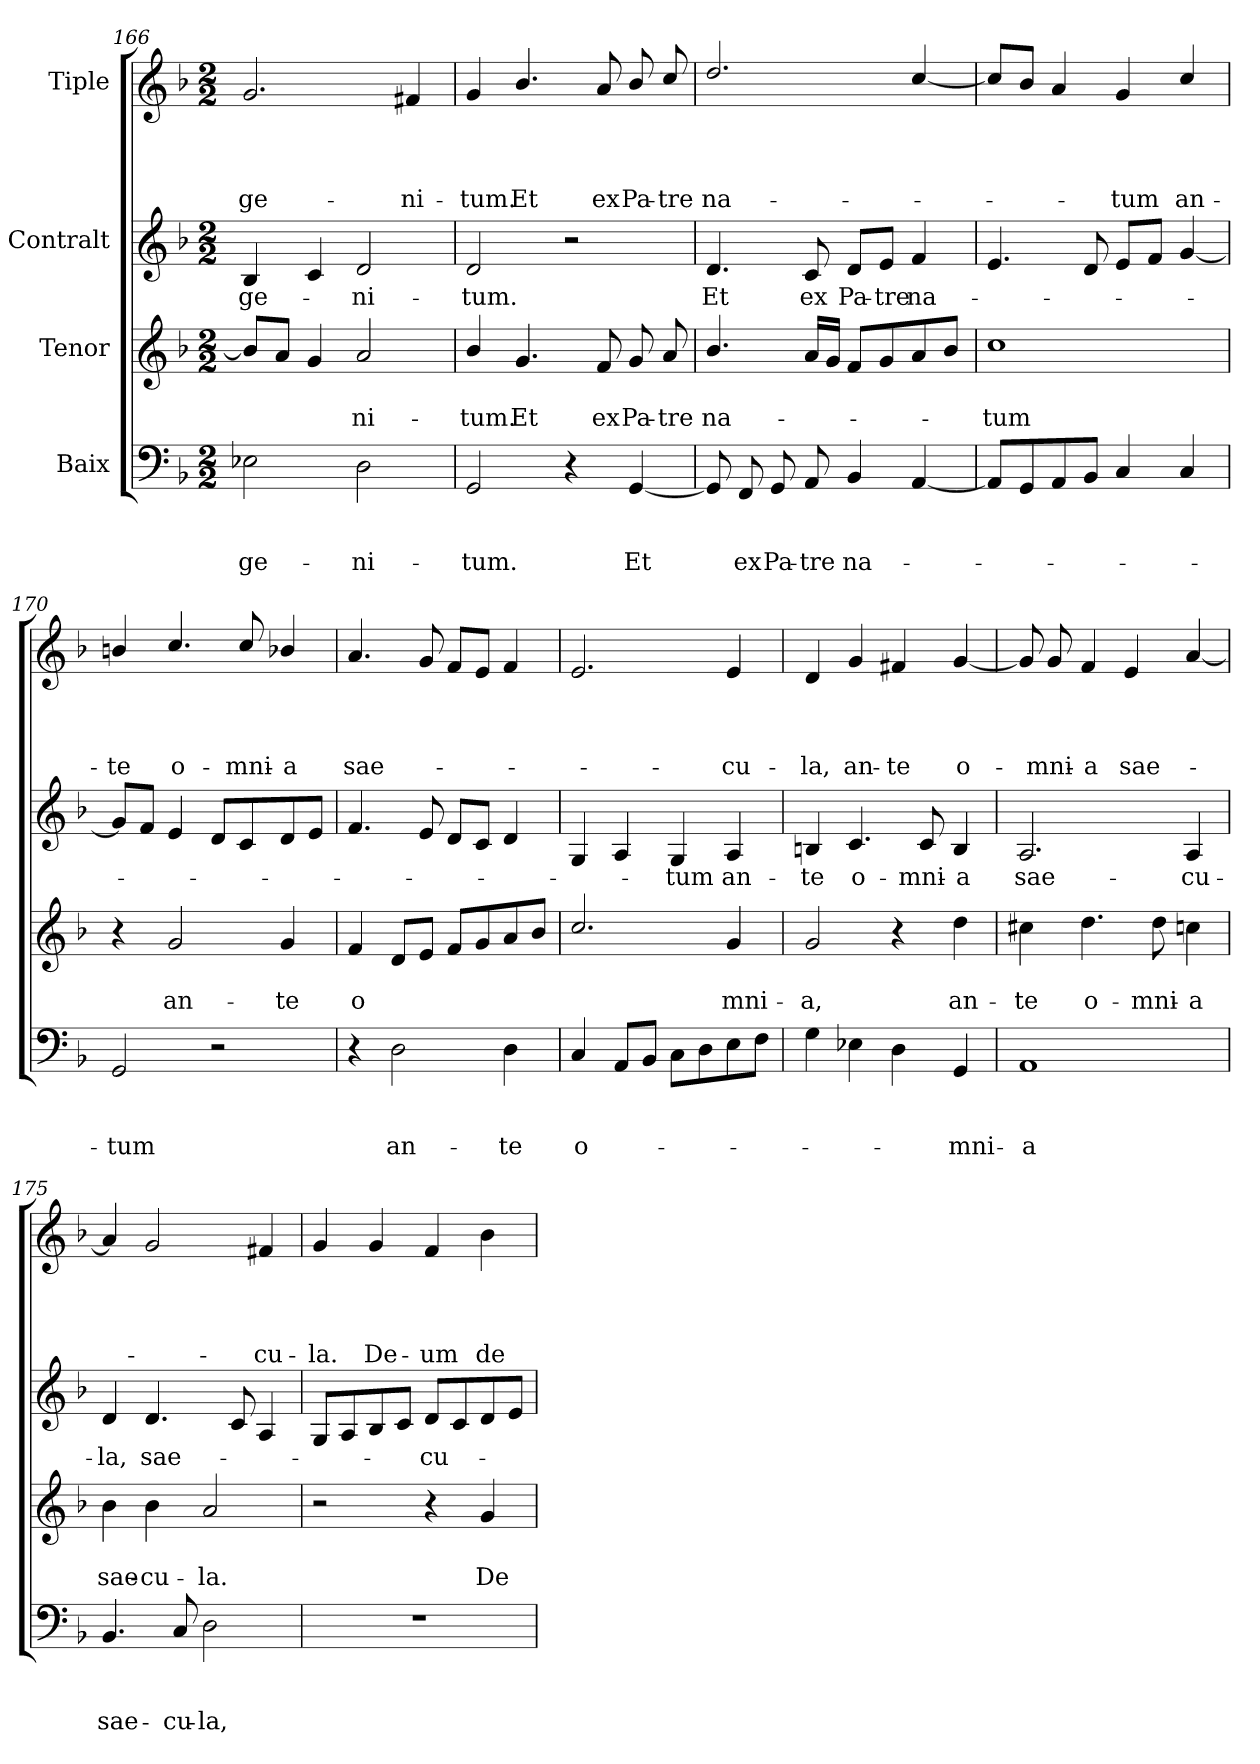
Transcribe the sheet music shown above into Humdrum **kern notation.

**kern	**text	**text	**text	**kern	**text	**text	**kern	**text	**kern	**text	**text	**text	**text
*part4	*part4	*part4	*part4	*part3	*part3	*part3	*part2	*part2	*part1	*part1	*part1	*part1	*part1
*staff4	*staff4	*staff4	*staff4	*staff3	*staff3	*staff3	*staff2	*staff2	*staff1	*staff1	*staff1	*staff1	*staff1
*I"Baix	*	*	*	*I"Tenor	*	*	*I"Contralt	*	*I"Tiple	*	*	*	*
*clefF4	*	*	*	*clefG2	*	*	*clefG2	*	*clefG2	*	*	*	*
*k[b-]	*	*	*	*k[b-]	*	*	*k[b-]	*	*k[b-]	*	*	*	*
*F:	*	*	*	*F:	*	*	*F:	*	*F:	*	*	*	*
*M2/2	*	*	*	*M2/2	*	*	*M2/2	*	*M2/2	*	*	*	*
=166	=166	=166	=166	=166	=166	=166	=166	=166	=166	=166	=166	=166	=166
!	!	!	!LO:LY:b	!	!	!	!	!LO:LY:b	!	!	!	!	!LO:LY:b
2E-X\	.	.	-ge-	8b-/L]	.	.	4B-/	-ge-	2.g/	.	.	.	-ge-
.	.	.	.	8a/J	.	.	.	.	.	.	.	.	.
.	.	.	.	4g/	.	.	4c/	.	.	.	.	.	.
!	!	!	!LO:LY:b	!	!	!LO:LY:b	!	!LO:LY:b	!	!	!	!	!
2D\	.	.	-ni-	2a/	.	-ni-	2d/	-ni-	.	.	.	.	.
!	!	!	!	!	!	!	!	!	!	!	!	!	!LO:LY:b
.	.	.	.	.	.	.	.	.	4f#X/	.	.	.	-ni-
=167	=167	=167	=167	=167	=167	=167	=167	=167	=167	=167	=167	=167	=167
!	!	!	!LO:LY:b	!	!	!LO:LY:b	!	!LO:LY:b	!	!	!	!	!LO:LY:b
2GG/	.	.	-tum.	4b-/	.	-tum.	2d/	-tum.	4g/	.	.	.	-tum.
!	!	!	!	!	!	!LO:LY:b	!	!	!	!	!	!	!LO:LY:b
.	.	.	.	4.g/	.	Et	.	.	4.b-/	.	.	.	Et
4r	.	.	.	.	.	.	2r	.	.	.	.	.	.
!	!	!	!	!	!	!LO:LY:b	!	!	!	!	!	!	!LO:LY:b
.	.	.	.	8f/	.	ex	.	.	8a/	.	.	.	ex
!	!	!	!LO:LY:b	!	!	!LO:LY:b	!	!	!	!	!	!	!LO:LY:b
[<4GG/	.	.	Et	8g/	.	Pa-	.	.	8b-/	.	.	.	Pa-
!	!	!	!	!	!	!LO:LY:b	!	!	!	!	!	!	!LO:LY:b
.	.	.	.	8a/	.	-tre	.	.	8cc/	.	.	.	-tre
=168	=168	=168	=168	=168	=168	=168	=168	=168	=168	=168	=168	=168	=168
!	!	!	!	!	!	!LO:LY:b	!	!LO:LY:b	!	!	!	!	!LO:LY:b
8GG/]	.	.	.	4.b-/	.	na-	4.d/	Et	2.dd/	.	.	.	na-
!	!	!	!LO:LY:b	!	!	!	!	!	!	!	!	!	!
8FF/	.	.	ex	.	.	.	.	.	.	.	.	.	.
!	!	!	!LO:LY:b	!	!	!	!	!	!	!	!	!	!
8GG/	.	.	Pa-	.	.	.	.	.	.	.	.	.	.
!	!	!	!LO:LY:b	!	!	!	!	!LO:LY:b	!	!	!	!	!
8AA/	.	.	-tre	16a/LL	.	.	8c/	ex	.	.	.	.	.
.	.	.	.	16g/JJ	.	.	.	.	.	.	.	.	.
!	!	!	!LO:LY:b	!	!	!	!	!LO:LY:b	!	!	!	!	!
4BB-/	.	.	na-	8f/L	.	.	8d/L	Pa-	.	.	.	.	.
!	!	!	!	!	!	!	!	!LO:LY:b	!	!	!	!	!
.	.	.	.	8g/	.	.	8e/J	-tre	.	.	.	.	.
!	!	!	!	!	!	!	!	!LO:LY:b	!	!	!	!	!
[<4AA/	.	.	.	8a/	.	.	4f/	na-	[>4cc/	.	.	.	.
.	.	.	.	8b-/J	.	.	.	.	.	.	.	.	.
=169	=169	=169	=169	=169	=169	=169	=169	=169	=169	=169	=169	=169	=169
!	!	!	!	!	!	!LO:LY:b	!	!	!	!	!	!	!
8AA/L]	.	.	.	1cc	.	-tum	4.e/	.	8cc/L]	.	.	.	.
8GG/	.	.	.	.	.	.	.	.	8b-/J	.	.	.	.
8AA/	.	.	.	.	.	.	.	.	4a/	.	.	.	.
8BB-/J	.	.	.	.	.	.	8d/	.	.	.	.	.	.
!	!	!	!	!	!	!	!	!	!	!	!	!	!LO:LY:b
4C/	.	.	.	.	.	.	8e/L	.	4g/	.	.	.	-tum
.	.	.	.	.	.	.	8f/J	.	.	.	.	.	.
!	!	!	!	!	!	!	!	!	!	!	!	!	!LO:LY:b
4C/	.	.	.	.	.	.	[<4g/	.	4cc/	.	.	.	an-
=170	=170	=170	=170	=170	=170	=170	=170	=170	=170	=170	=170	=170	=170
!	!	!	!LO:LY:b	!	!	!	!	!	!	!	!	!	!LO:LY:b
2GG/	.	.	-tum	4r	.	.	8g/L]	.	4bn/	.	.	.	-te
.	.	.	.	.	.	.	8f/J	.	.	.	.	.	.
!	!	!	!	!	!	!LO:LY:b	!	!	!	!	!	!	!LO:LY:b
.	.	.	.	2g/	.	an-	4e/	.	4.cc/	.	.	.	o-
2r	.	.	.	.	.	.	8d/L	.	.	.	.	.	.
!	!	!	!	!	!	!	!	!	!	!	!	!	!LO:LY:b
.	.	.	.	.	.	.	8c/	.	8cc/	.	.	.	-mni-
!	!	!	!	!	!	!LO:LY:b	!	!	!	!	!	!	!LO:LY:b
.	.	.	.	4g/	.	-te	8d/	.	4b-X/	.	.	.	-a
.	.	.	.	.	.	.	8e/J	.	.	.	.	.	.
!!LO:PB:g=z
=171	=171	=171	=171	=171	=171	=171	=171	=171	=171	=171	=171	=171	=171
!	!	!	!	!	!	!LO:LY:b	!	!	!	!	!	!	!LO:LY:b
4r	.	.	.	4f/	.	o	4.f/	.	4.a/	.	.	.	sae-
!	!	!	!LO:LY:b	!	!	!	!	!	!	!	!	!	!
2D\	.	.	an-	8d/L	.	.	.	.	.	.	.	.	.
.	.	.	.	8e/J	.	.	8e/	.	8g/	.	.	.	.
.	.	.	.	8f/L	.	.	8d/L	.	8f/L	.	.	.	.
.	.	.	.	8g/	.	.	8c/J	.	8e/J	.	.	.	.
!	!	!	!LO:LY:b	!	!	!	!	!	!	!	!	!	!
4D\	.	.	-te	8a/	.	.	4d/	.	4f/	.	.	.	.
.	.	.	.	8b-/J	.	.	.	.	.	.	.	.	.
=172	=172	=172	=172	=172	=172	=172	=172	=172	=172	=172	=172	=172	=172
!	!	!	!LO:LY:b	!	!	!	!	!	!	!	!	!	!
4C/	.	.	o-	2.cc/	.	.	4G/	.	2.e/	.	.	.	.
8AA/L	.	.	.	.	.	.	4A/	.	.	.	.	.	.
8BB-/J	.	.	.	.	.	.	.	.	.	.	.	.	.
!	!	!	!	!	!	!	!	!LO:LY:b	!	!	!	!	!
8C\L	.	.	.	.	.	.	4G/	-tum	.	.	.	.	.
8D\	.	.	.	.	.	.	.	.	.	.	.	.	.
!	!	!	!	!	!	!LO:LY:b	!	!LO:LY:b	!	!	!	!	!LO:LY:b
8E\	.	.	.	4g/	.	mni-	4A/	an-	4e/	.	.	.	-cu-
8F\J	.	.	.	.	.	.	.	.	.	.	.	.	.
=173	=173	=173	=173	=173	=173	=173	=173	=173	=173	=173	=173	=173	=173
!	!	!	!	!	!	!LO:LY:b	!	!LO:LY:b	!	!	!	!	!LO:LY:b
4G\	.	.	.	2g/	.	-a,	4Bn/	-te	4d/	.	.	.	-la,
!	!	!	!	!	!	!	!	!LO:LY:b	!	!	!	!	!LO:LY:b
4E-X\	.	.	.	.	.	.	4.c/	o-	4g/	.	.	.	an-
!	!	!	!	!	!	!	!	!	!	!	!	!	!LO:LY:b
4D\	.	.	.	4r	.	.	.	.	4f#X/	.	.	.	-te
!	!	!	!	!	!	!	!	!LO:LY:b	!	!	!	!	!
.	.	.	.	.	.	.	8c/	-mni-	.	.	.	.	.
!	!	!	!LO:LY:b	!	!	!LO:LY:b	!	!LO:LY:b	!	!	!	!	!LO:LY:b
4GG/	.	.	-mni-	4dd\	.	an-	4B/	-a	[>4g/	.	.	.	o-
=174	=174	=174	=174	=174	=174	=174	=174	=174	=174	=174	=174	=174	=174
!	!	!	!LO:LY:b	!	!	!LO:LY:b	!	!LO:LY:b	!	!	!	!	!
1AA	.	.	-a	4cc#X\	.	-te	2.A/	sae-	8g/]	.	.	.	.
!	!	!	!	!	!	!	!	!	!	!	!	!	!LO:LY:b
.	.	.	.	.	.	.	.	.	8g/	.	.	.	-mni-
!	!	!	!	!	!	!LO:LY:b	!	!	!	!	!	!	!LO:LY:b
.	.	.	.	4.dd\	.	o-	.	.	4f/	.	.	.	-a
!	!	!	!	!	!	!	!	!	!	!	!	!	!LO:LY:b
.	.	.	.	.	.	.	.	.	4e/	.	.	.	sae-
!	!	!	!	!	!	!LO:LY:b	!	!	!	!	!	!	!
.	.	.	.	8dd\	.	-mni-	.	.	.	.	.	.	.
!	!	!	!	!	!	!LO:LY:b	!	!LO:LY:b	!	!	!	!	!
.	.	.	.	4ccn\	.	-a	4A/	-cu-	[<4a/	.	.	.	.
=175	=175	=175	=175	=175	=175	=175	=175	=175	=175	=175	=175	=175	=175
!	!	!	!LO:LY:b	!	!	!LO:LY:b	!	!LO:LY:b	!	!	!	!	!
4.BB-/	.	.	sae-	4b-\	.	sae-	4d/	-la,	4a/]	.	.	.	.
!	!	!	!	!	!	!LO:LY:b	!	!LO:LY:b	!	!	!	!	!
.	.	.	.	4b-\	.	-cu-	4.d/	sae-	2g/	.	.	.	.
!	!	!	!LO:LY:b	!	!	!	!	!	!	!	!	!	!
8C/	.	.	-cu-	.	.	.	.	.	.	.	.	.	.
!	!	!	!LO:LY:b	!	!	!LO:LY:b	!	!	!	!	!	!	!
2D\	.	.	-la,	2a/	.	-la.	.	.	.	.	.	.	.
.	.	.	.	.	.	.	8c/	.	.	.	.	.	.
!	!	!	!	!	!	!	!	!	!	!	!	!	!LO:LY:b
.	.	.	.	.	.	.	4A/	.	4f#X/	.	.	.	-cu-
=176	=176	=176	=176	=176	=176	=176	=176	=176	=176	=176	=176	=176	=176
!	!	!	!	!	!	!	!	!	!	!	!	!	!LO:LY:b
1r	.	.	.	2r	.	.	8G/L	.	4g/	.	.	.	-la.
.	.	.	.	.	.	.	8A/	.	.	.	.	.	.
!	!	!	!	!	!	!	!	!	!	!	!	!	!LO:LY:b
.	.	.	.	.	.	.	8B-/	.	4g/	.	.	.	De-
.	.	.	.	.	.	.	8c/J	.	.	.	.	.	.
!	!	!	!	!	!	!	!	!LO:LY:b	!	!	!	!	!LO:LY:b
.	.	.	.	4r	.	.	8d/L	-cu-	4f/	.	.	.	-um
.	.	.	.	.	.	.	8c/	.	.	.	.	.	.
!	!	!	!	!	!	!LO:LY:b	!	!	!	!	!	!	!LO:LY:b
.	.	.	.	4g/	.	De-	8d/	.	4b-\	.	.	.	de
.	.	.	.	.	.	.	8e/J	.	.	.	.	.	.
=	=	=	=	=	=	=	=	=	=	=	=	=	=
*-	*-	*-	*-	*-	*-	*-	*-	*-	*-	*-	*-	*-	*-
